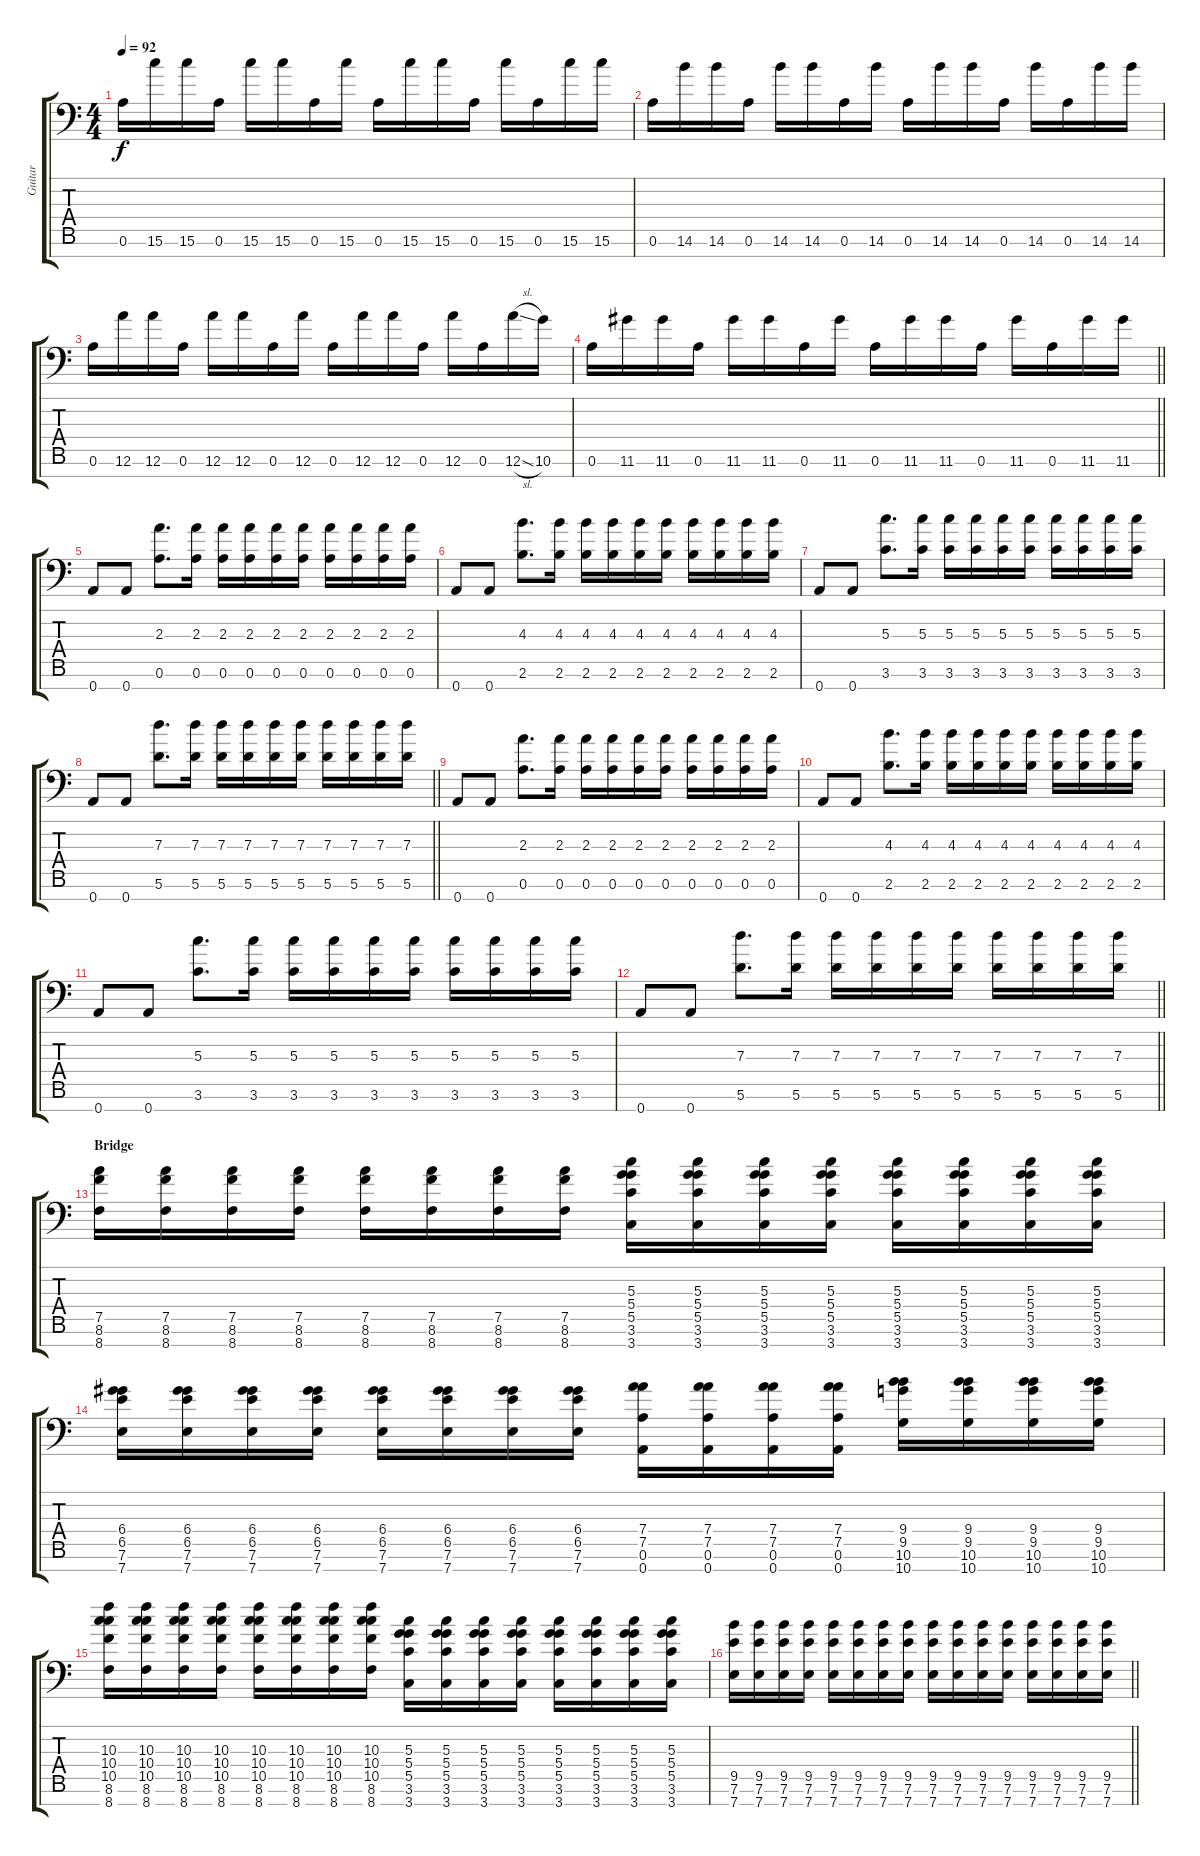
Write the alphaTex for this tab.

\track ("Guitar" "Guitar") {instrument distortionguitar}
\staff {score tabs}
\tuning (E4 B3 G3 D3 D3 A2 A1) {hide}
\ts (4 4)
\tempo 92
\clef f4
\ks c
0.6.16{dy f} 15.6.16 15.6.16 0.6.16 15.6.16 15.6.16 0.6.16 15.6.16 0.6.16 15.6.16 15.6.16 0.6.16 15.6.16 0.6.16 15.6.16 15.6.16 |
0.6.16 14.6.16 14.6.16 0.6.16 14.6.16 14.6.16 0.6.16 14.6.16 0.6.16 14.6.16 14.6.16 0.6.16 14.6.16 0.6.16 14.6.16 14.6.16 |
0.6.16 12.6.16 12.6.16 0.6.16 12.6.16 12.6.16 0.6.16 12.6.16 0.6.16 12.6.16 12.6.16 0.6.16 12.6.16 0.6.16 12.6{sl}.16 10.6.16 |
\barLineRight lightlight
0.6.16 11.6.16 11.6.16 0.6.16 11.6.16 11.6.16 0.6.16 11.6.16 0.6.16 11.6.16 11.6.16 0.6.16 11.6.16 0.6.16 11.6.16 11.6.16 |
0.7.8 0.7.8 (2.3 0.6).8{d} (2.3 0.6).16 (2.3 0.6).16 (2.3 0.6).16 (2.3 0.6).16 (2.3 0.6).16 (2.3 0.6).16 (2.3 0.6).16 (2.3 0.6).16 (2.3 0.6).16 |
0.7.8 0.7.8 (4.3 2.6).8{d} (4.3 2.6).16 (4.3 2.6).16 (4.3 2.6).16 (4.3 2.6).16 (4.3 2.6).16 (4.3 2.6).16 (4.3 2.6).16 (4.3 2.6).16 (4.3 2.6).16 |
0.7.8 0.7.8 (5.3 3.6).8{d} (5.3 3.6).16 (5.3 3.6).16 (5.3 3.6).16 (5.3 3.6).16 (5.3 3.6).16 (5.3 3.6).16 (5.3 3.6).16 (5.3 3.6).16 (5.3 3.6).16 |
\barLineRight lightlight
0.7.8 0.7.8 (7.3 5.6).8{d} (7.3 5.6).16 (7.3 5.6).16 (7.3 5.6).16 (7.3 5.6).16 (7.3 5.6).16 (7.3 5.6).16 (7.3 5.6).16 (7.3 5.6).16 (7.3 5.6).16 |
0.7.8 0.7.8 (2.3 0.6).8{d} (2.3 0.6).16 (2.3 0.6).16 (2.3 0.6).16 (2.3 0.6).16 (2.3 0.6).16 (2.3 0.6).16 (2.3 0.6).16 (2.3 0.6).16 (2.3 0.6).16 |
0.7.8 0.7.8 (4.3 2.6).8{d} (4.3 2.6).16 (4.3 2.6).16 (4.3 2.6).16 (4.3 2.6).16 (4.3 2.6).16 (4.3 2.6).16 (4.3 2.6).16 (4.3 2.6).16 (4.3 2.6).16 |
0.7.8 0.7.8 (5.3 3.6).8{d} (5.3 3.6).16 (5.3 3.6).16 (5.3 3.6).16 (5.3 3.6).16 (5.3 3.6).16 (5.3 3.6).16 (5.3 3.6).16 (5.3 3.6).16 (5.3 3.6).16 |
\barLineRight lightlight
0.7.8 0.7.8 (7.3 5.6).8{d} (7.3 5.6).16 (7.3 5.6).16 (7.3 5.6).16 (7.3 5.6).16 (7.3 5.6).16 (7.3 5.6).16 (7.3 5.6).16 (7.3 5.6).16 (7.3 5.6).16 |
\section ("" "Bridge")
(7.5 8.6 8.7).16 (7.5 8.6 8.7).16 (7.5 8.6 8.7).16 (7.5 8.6 8.7).16 (7.5 8.6 8.7).16 (7.5 8.6 8.7).16 (7.5 8.6 8.7).16 (7.5 8.6 8.7).16 (5.3 5.4 5.5 3.6 3.7).16 (5.3 5.4 5.5 3.6 3.7).16 (5.3 5.4 5.5 3.6 3.7).16 (5.3 5.4 5.5 3.6 3.7).16 (5.3 5.4 5.5 3.6 3.7).16 (5.3 5.4 5.5 3.6 3.7).16 (5.3 5.4 5.5 3.6 3.7).16 (5.3 5.4 5.5 3.6 3.7).16 |
(6.4 6.5 7.6 7.7).16 (6.4 6.5 7.6 7.7).16 (6.4 6.5 7.6 7.7).16 (6.4 6.5 7.6 7.7).16 (6.4 6.5 7.6 7.7).16 (6.4 6.5 7.6 7.7).16 (6.4 6.5 7.6 7.7).16 (6.4 6.5 7.6 7.7).16 (7.4 7.5 0.6 0.7).16 (7.4 7.5 0.6 0.7).16 (7.4 7.5 0.6 0.7).16 (7.4 7.5 0.6 0.7).16 (9.4 9.5 10.6 10.7).16 (9.4 9.5 10.6 10.7).16 (9.4 9.5 10.6 10.7).16 (9.4 9.5 10.6 10.7).16 |
(10.3 10.4 10.5 8.6 8.7).16 (10.3 10.4 10.5 8.6 8.7).16 (10.3 10.4 10.5 8.6 8.7).16 (10.3 10.4 10.5 8.6 8.7).16 (10.3 10.4 10.5 8.6 8.7).16 (10.3 10.4 10.5 8.6 8.7).16 (10.3 10.4 10.5 8.6 8.7).16 (10.3 10.4 10.5 8.6 8.7).16 (5.3 5.4 5.5 3.6 3.7).16 (5.3 5.4 5.5 3.6 3.7).16 (5.3 5.4 5.5 3.6 3.7).16 (5.3 5.4 5.5 3.6 3.7).16 (5.3 5.4 5.5 3.6 3.7).16 (5.3 5.4 5.5 3.6 3.7).16 (5.3 5.4 5.5 3.6 3.7).16 (5.3 5.4 5.5 3.6 3.7).16 |
\barLineRight lightlight
(9.5 7.6 7.7).16 (9.5 7.6 7.7).16 (9.5 7.6 7.7).16 (9.5 7.6 7.7).16 (9.5 7.6 7.7).16 (9.5 7.6 7.7).16 (9.5 7.6 7.7).16 (9.5 7.6 7.7).16 (9.5 7.6 7.7).16 (9.5 7.6 7.7).16 (9.5 7.6 7.7).16 (9.5 7.6 7.7).16 (9.5 7.6 7.7).16 (9.5 7.6 7.7).16 (9.5 7.6 7.7).16 (9.5 7.6 7.7).16
